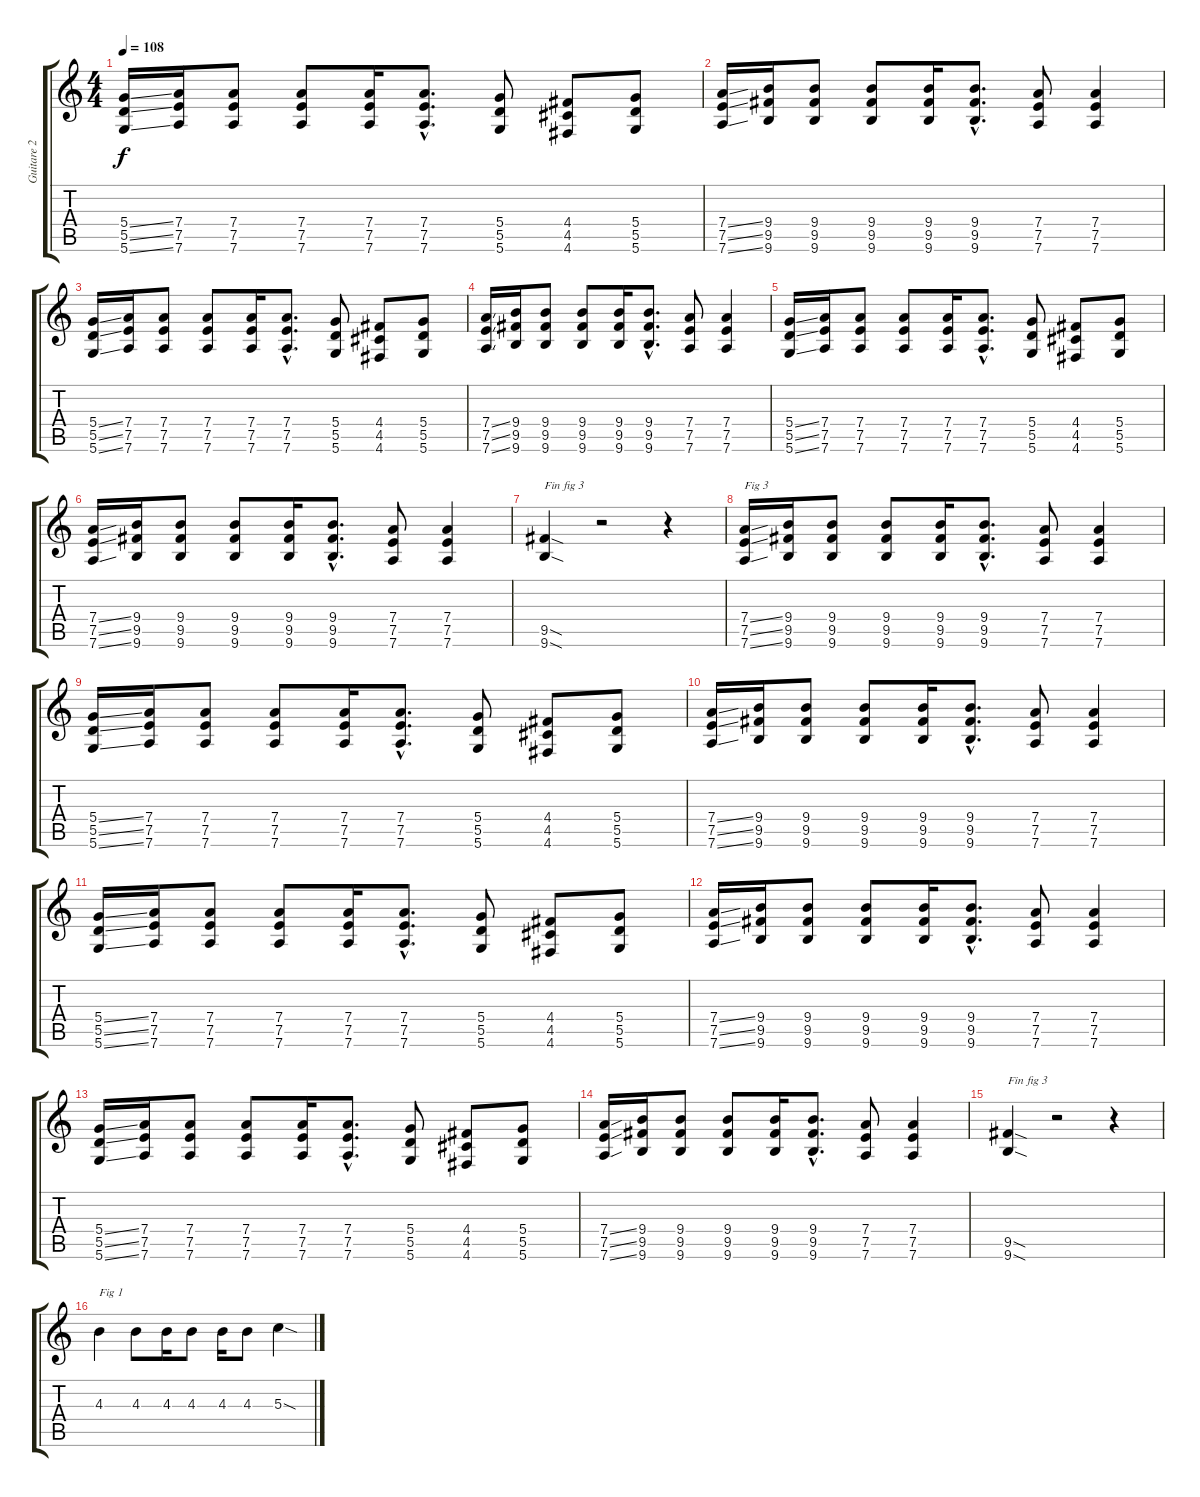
\track ("Guitare 2 Dr-D" "Guitare 2 ") {instrument distortionguitar}
\staff {score tabs}
\tuning (E4 B3 G3 D3 A2 D2) {hide}
\ts (4 4)
\tempo 108
\clef g2
\ks c
(5.4{ss} 5.5{ss} 5.6{ss}).16{dy f} (7.4 7.5 7.6).16 (7.4 7.5 7.6).8 (7.4 7.5 7.6).8 (7.4 7.5 7.6).16 (7.4{hac} 7.5{hac} 7.6{hac}).8{d} (5.4 5.5 5.6).8 (4.4 4.5 4.6).8 (5.4 5.5 5.6).8 |
(7.4{ss} 7.5{ss} 7.6{ss}).16 (9.4 9.5 9.6).16 (9.4 9.5 9.6).8 (9.4 9.5 9.6).8 (9.4 9.5 9.6).16 (9.4{hac} 9.5{hac} 9.6{hac}).8{d} (7.4 7.5 7.6).8 (7.4 7.5 7.6).4 |
(5.4{ss} 5.5{ss} 5.6{ss}).16 (7.4 7.5 7.6).16 (7.4 7.5 7.6).8 (7.4 7.5 7.6).8 (7.4 7.5 7.6).16 (7.4{hac} 7.5{hac} 7.6{hac}).8{d} (5.4 5.5 5.6).8 (4.4 4.5 4.6).8 (5.4 5.5 5.6).8 |
(7.4{ss} 7.5{ss} 7.6{ss}).16 (9.4 9.5 9.6).16 (9.4 9.5 9.6).8 (9.4 9.5 9.6).8 (9.4 9.5 9.6).16 (9.4{hac} 9.5{hac} 9.6{hac}).8{d} (7.4 7.5 7.6).8 (7.4 7.5 7.6).4 |
(5.4{ss} 5.5{ss} 5.6{ss}).16 (7.4 7.5 7.6).16 (7.4 7.5 7.6).8 (7.4 7.5 7.6).8 (7.4 7.5 7.6).16 (7.4{hac} 7.5{hac} 7.6{hac}).8{d} (5.4 5.5 5.6).8 (4.4 4.5 4.6).8 (5.4 5.5 5.6).8 |
(7.4{ss} 7.5{ss} 7.6{ss}).16 (9.4 9.5 9.6).16 (9.4 9.5 9.6).8 (9.4 9.5 9.6).8 (9.4 9.5 9.6).16 (9.4{hac} 9.5{hac} 9.6{hac}).8{d} (7.4 7.5 7.6).8 (7.4 7.5 7.6).4 |
(9.5{sod} 9.6{sod}).4{txt "Fin fig 3"} r.2 r.4 |
(7.4{ss} 7.5{ss} 7.6{ss}).16{txt "Fig 3"} (9.4 9.5 9.6).16 (9.4 9.5 9.6).8 (9.4 9.5 9.6).8 (9.4 9.5 9.6).16 (9.4{hac} 9.5{hac} 9.6{hac}).8{d} (7.4 7.5 7.6).8 (7.4 7.5 7.6).4 |
(5.4{ss} 5.5{ss} 5.6{ss}).16 (7.4 7.5 7.6).16 (7.4 7.5 7.6).8 (7.4 7.5 7.6).8 (7.4 7.5 7.6).16 (7.4{hac} 7.5{hac} 7.6{hac}).8{d} (5.4 5.5 5.6).8 (4.4 4.5 4.6).8 (5.4 5.5 5.6).8 |
(7.4{ss} 7.5{ss} 7.6{ss}).16 (9.4 9.5 9.6).16 (9.4 9.5 9.6).8 (9.4 9.5 9.6).8 (9.4 9.5 9.6).16 (9.4{hac} 9.5{hac} 9.6{hac}).8{d} (7.4 7.5 7.6).8 (7.4 7.5 7.6).4 |
(5.4{ss} 5.5{ss} 5.6{ss}).16 (7.4 7.5 7.6).16 (7.4 7.5 7.6).8 (7.4 7.5 7.6).8 (7.4 7.5 7.6).16 (7.4{hac} 7.5{hac} 7.6{hac}).8{d} (5.4 5.5 5.6).8 (4.4 4.5 4.6).8 (5.4 5.5 5.6).8 |
(7.4{ss} 7.5{ss} 7.6{ss}).16 (9.4 9.5 9.6).16 (9.4 9.5 9.6).8 (9.4 9.5 9.6).8 (9.4 9.5 9.6).16 (9.4{hac} 9.5{hac} 9.6{hac}).8{d} (7.4 7.5 7.6).8 (7.4 7.5 7.6).4 |
(5.4{ss} 5.5{ss} 5.6{ss}).16 (7.4 7.5 7.6).16 (7.4 7.5 7.6).8 (7.4 7.5 7.6).8 (7.4 7.5 7.6).16 (7.4{hac} 7.5{hac} 7.6{hac}).8{d} (5.4 5.5 5.6).8 (4.4 4.5 4.6).8 (5.4 5.5 5.6).8 |
(7.4{ss} 7.5{ss} 7.6{ss}).16 (9.4 9.5 9.6).16 (9.4 9.5 9.6).8 (9.4 9.5 9.6).8 (9.4 9.5 9.6).16 (9.4{hac} 9.5{hac} 9.6{hac}).8{d} (7.4 7.5 7.6).8 (7.4 7.5 7.6).4 |
(9.5{sod} 9.6{sod}).4{txt "Fin fig 3"} r.2 r.4 |
4.3.4{txt "Fig 1"} 4.3.8 4.3.16 4.3.8 4.3.16 4.3.8 5.3{sod}.4
